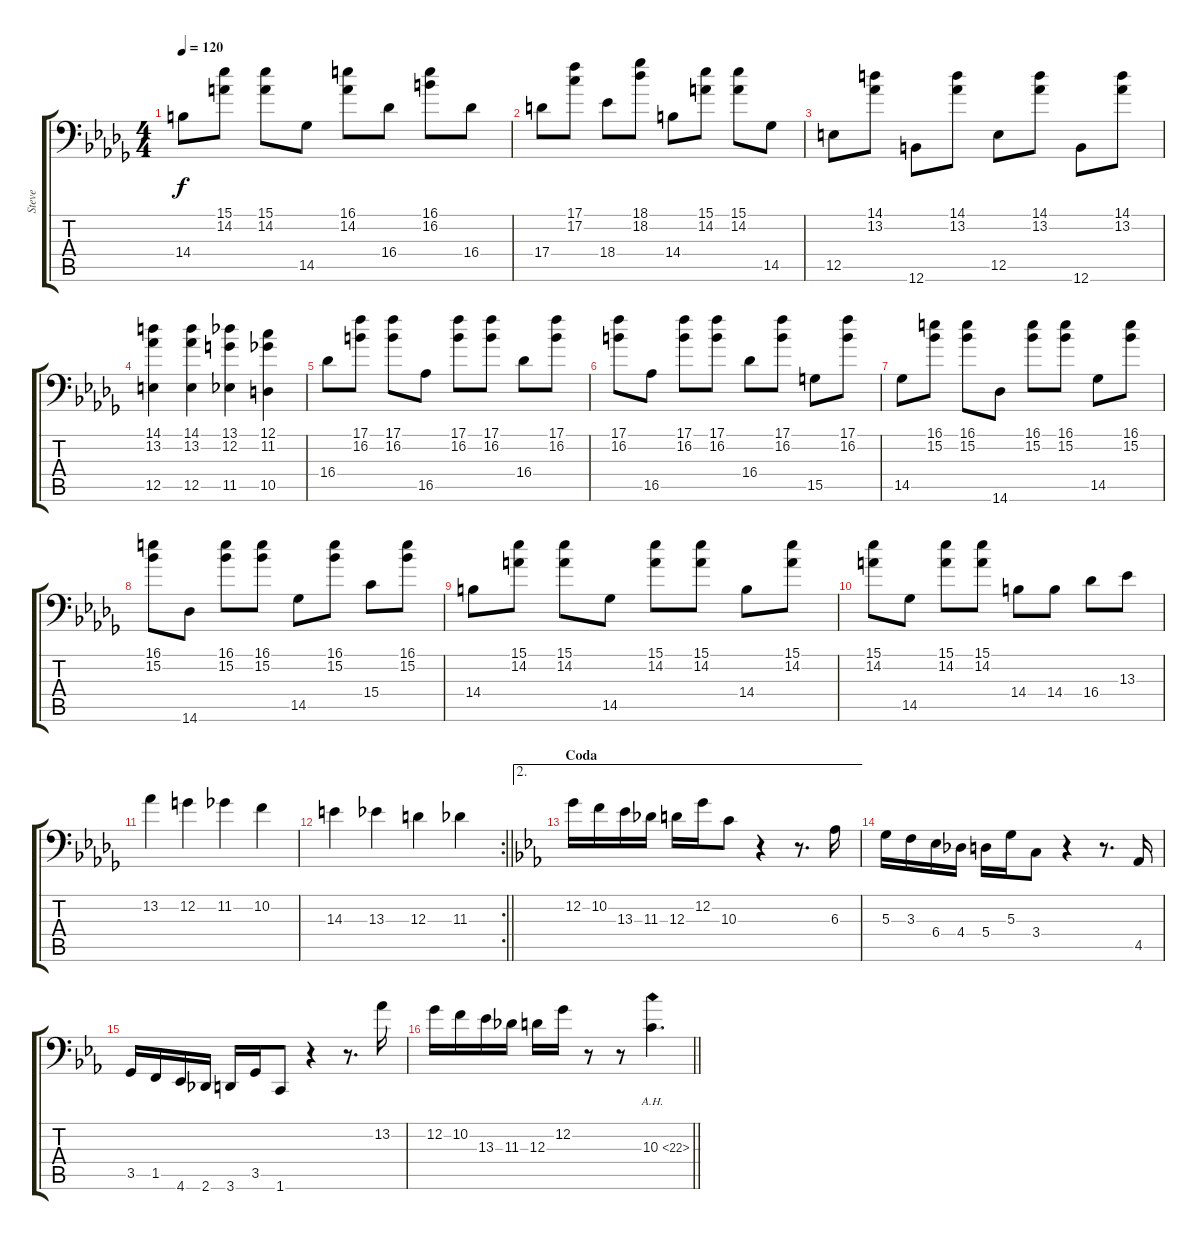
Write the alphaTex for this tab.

\track ("Steve" "Steve") {instrument electricbassfinger}
\staff {score tabs}
\tuning (C3 G2 D2 A1 E1 B0) {hide}
\ts (4 4)
\tempo 120
\clef f4
\ks db
14.4.8{dy f} (15.1 14.2).8 (15.1 14.2).8 14.5.8 (16.1 14.2).8 16.4.8 (16.1 16.2).8 16.4.8 |
17.4.8 (17.1 17.2).8 18.4.8 (18.1 18.2).8 14.4.8 (15.1 14.2).8 (15.1 14.2).8 14.5.8 |
12.5.8 (14.1 13.2).8 12.6.8 (14.1 13.2).8 12.5.8 (14.1 13.2).8 12.6.8 (14.1 13.2).8 |
(14.1 13.2 12.5).4 (14.1 13.2 12.5).4 (13.1 12.2 11.5).4 (12.1 11.2 10.5).4 |
16.4.8 (17.1 16.2).8 (17.1 16.2).8 16.5.8 (17.1 16.2).8 (17.1 16.2).8 16.4.8 (17.1 16.2).8 |
(17.1 16.2).8 16.5.8 (17.1 16.2).8 (17.1 16.2).8 16.4.8 (17.1 16.2).8 15.5.8 (17.1 16.2).8 |
14.5.8 (16.1 15.2).8 (16.1 15.2).8 14.6.8 (16.1 15.2).8 (16.1 15.2).8 14.5.8 (16.1 15.2).8 |
(16.1 15.2).8 14.6.8 (16.1 15.2).8 (16.1 15.2).8 14.5.8 (16.1 15.2).8 15.4.8 (16.1 15.2).8 |
14.4.8 (15.1 14.2).8 (15.1 14.2).8 14.5.8 (15.1 14.2).8 (15.1 14.2).8 14.4.8 (15.1 14.2).8 |
(15.1 14.2).8 14.5.8 (15.1 14.2).8 (15.1 14.2).8 14.4.8 14.4.8 16.4.8 13.3.8 |
13.2.4 12.2.4 11.2.4 10.2.4 |
\rc 2
\barLineRight lightlight
14.3.4 13.3.4 12.3.4 11.3.4 |
\ae 2
\section ("" "Coda")
\ks eb
12.2.16 10.2.16 13.3.16 11.3.16 12.3.16 12.2.16 10.3.8 r.4 r.8{d} 6.3.16 |
5.3.16 3.3.16 6.4.16 4.4.16 5.4.16 5.3.16 3.4.8 r.4 r.8{d} 4.5.16 |
3.5.16 1.5.16 4.6.16 2.6.16 3.6.16 3.5.16 1.6.8 r.4 r.8{d} 13.2.16 |
\barLineRight lightlight
12.2.16 10.2.16 13.3.16 11.3.16 12.3.16 12.2.16 r.8 r.8 10.3{ah 12}.4{d}
